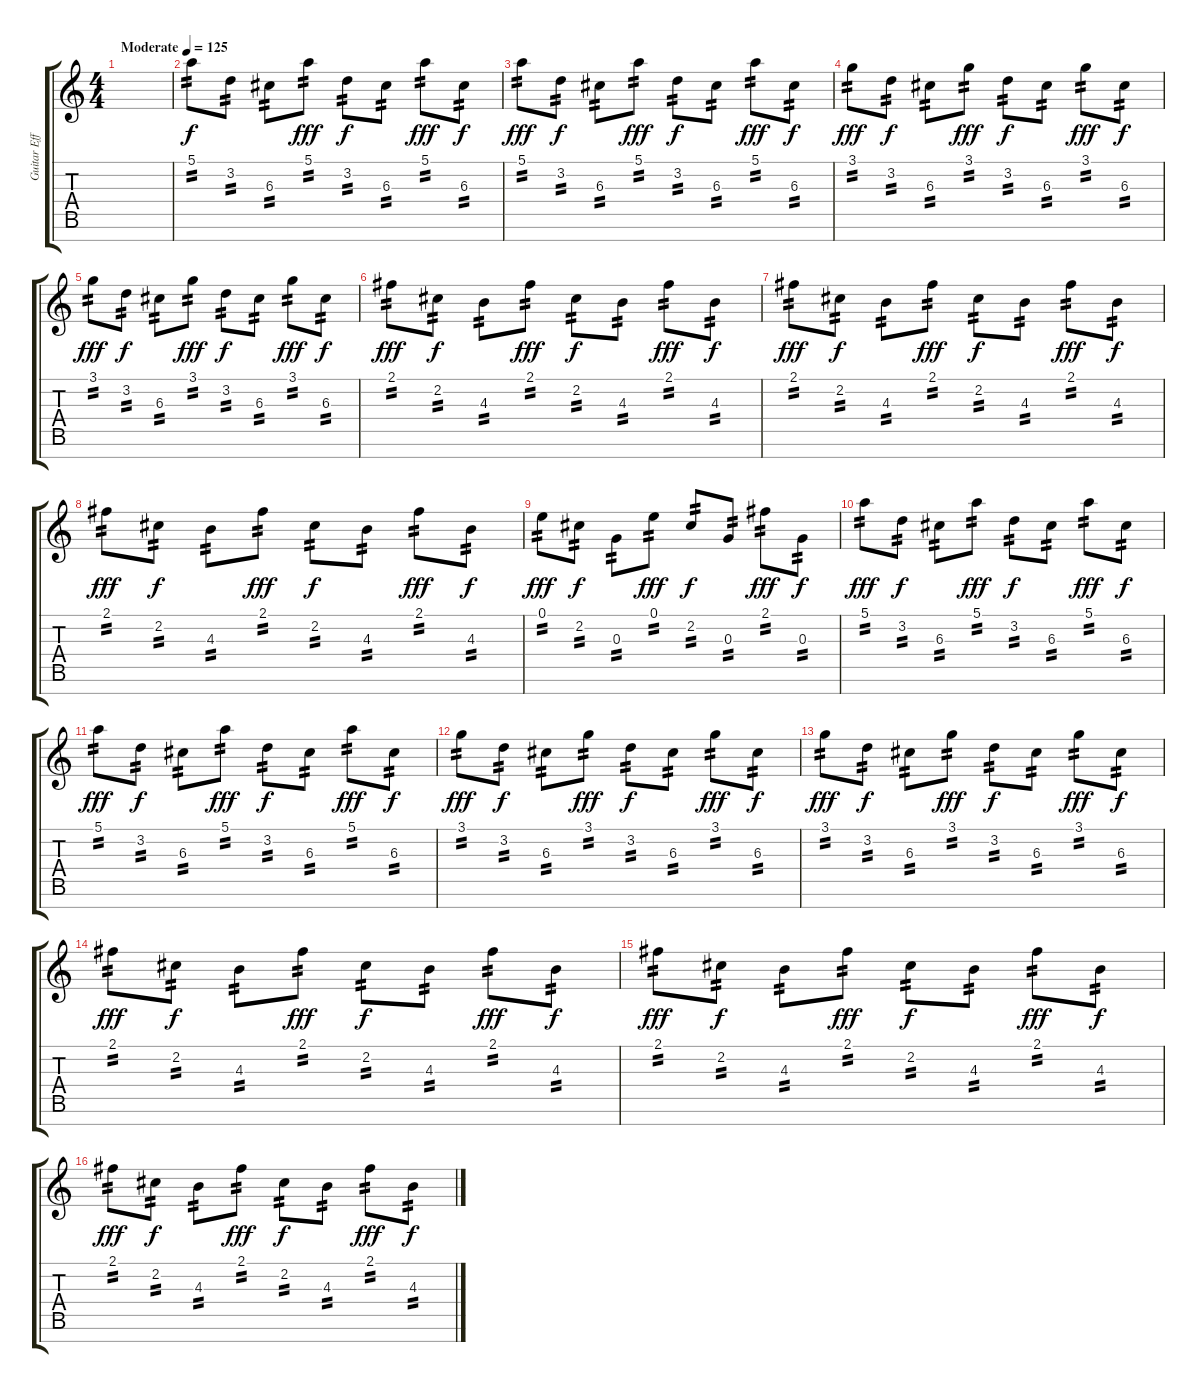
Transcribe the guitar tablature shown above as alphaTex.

\track ("Guitar Effects" "Guitar Eff") {instrument electricguitarjazz}
\staff {score tabs}
\tuning (E4 B3 G3 D3 A2 E2 B1) {hide}
\ts (4 4)
\tempo (125 "Moderate")
\clef g2
\ks c
|
5.1.8{tp 2} 3.2.8{tp 2 dy f} 6.3.8{tp 2} 5.1.8{tp 2 dy fff} 3.2.8{tp 2 dy f} 6.3.8{tp 2} 5.1.8{tp 2 dy fff} 6.3.8{tp 2 dy f} |
5.1.8{tp 2 dy fff} 3.2.8{tp 2 dy f} 6.3.8{tp 2} 5.1.8{tp 2 dy fff} 3.2.8{tp 2 dy f} 6.3.8{tp 2} 5.1.8{tp 2 dy fff} 6.3.8{tp 2 dy f} |
3.1.8{tp 2 dy fff} 3.2.8{tp 2 dy f} 6.3.8{tp 2} 3.1.8{tp 2 dy fff} 3.2.8{tp 2 dy f} 6.3.8{tp 2} 3.1.8{tp 2 dy fff} 6.3.8{tp 2 dy f} |
3.1.8{tp 2 dy fff} 3.2.8{tp 2 dy f} 6.3.8{tp 2} 3.1.8{tp 2 dy fff} 3.2.8{tp 2 dy f} 6.3.8{tp 2} 3.1.8{tp 2 dy fff} 6.3.8{tp 2 dy f} |
2.1.8{tp 2 dy fff} 2.2.8{tp 2 dy f} 4.3.8{tp 2} 2.1.8{tp 2 dy fff} 2.2.8{tp 2 dy f} 4.3.8{tp 2} 2.1.8{tp 2 dy fff} 4.3.8{tp 2 dy f} |
2.1.8{tp 2 dy fff} 2.2.8{tp 2 dy f} 4.3.8{tp 2} 2.1.8{tp 2 dy fff} 2.2.8{tp 2 dy f} 4.3.8{tp 2} 2.1.8{tp 2 dy fff} 4.3.8{tp 2 dy f} |
2.1.8{tp 2 dy fff} 2.2.8{tp 2 dy f} 4.3.8{tp 2} 2.1.8{tp 2 dy fff} 2.2.8{tp 2 dy f} 4.3.8{tp 2} 2.1.8{tp 2 dy fff} 4.3.8{tp 2 dy f} |
0.1.8{tp 2 dy fff} 2.2.8{tp 2 dy f} 0.3.8{tp 2} 0.1.8{tp 2 dy fff} 2.2.8{tp 2 dy f} 0.3.8{tp 2} 2.1.8{tp 2 dy fff} 0.3.8{tp 2 dy f} |
5.1.8{tp 2 dy fff} 3.2.8{tp 2 dy f} 6.3.8{tp 2} 5.1.8{tp 2 dy fff} 3.2.8{tp 2 dy f} 6.3.8{tp 2} 5.1.8{tp 2 dy fff} 6.3.8{tp 2 dy f} |
5.1.8{tp 2 dy fff} 3.2.8{tp 2 dy f} 6.3.8{tp 2} 5.1.8{tp 2 dy fff} 3.2.8{tp 2 dy f} 6.3.8{tp 2} 5.1.8{tp 2 dy fff} 6.3.8{tp 2 dy f} |
3.1.8{tp 2 dy fff} 3.2.8{tp 2 dy f} 6.3.8{tp 2} 3.1.8{tp 2 dy fff} 3.2.8{tp 2 dy f} 6.3.8{tp 2} 3.1.8{tp 2 dy fff} 6.3.8{tp 2 dy f} |
3.1.8{tp 2 dy fff} 3.2.8{tp 2 dy f} 6.3.8{tp 2} 3.1.8{tp 2 dy fff} 3.2.8{tp 2 dy f} 6.3.8{tp 2} 3.1.8{tp 2 dy fff} 6.3.8{tp 2 dy f} |
2.1.8{tp 2 dy fff} 2.2.8{tp 2 dy f} 4.3.8{tp 2} 2.1.8{tp 2 dy fff} 2.2.8{tp 2 dy f} 4.3.8{tp 2} 2.1.8{tp 2 dy fff} 4.3.8{tp 2 dy f} |
2.1.8{tp 2 dy fff} 2.2.8{tp 2 dy f} 4.3.8{tp 2} 2.1.8{tp 2 dy fff} 2.2.8{tp 2 dy f} 4.3.8{tp 2} 2.1.8{tp 2 dy fff} 4.3.8{tp 2 dy f} |
2.1.8{tp 2 dy fff} 2.2.8{tp 2 dy f} 4.3.8{tp 2} 2.1.8{tp 2 dy fff} 2.2.8{tp 2 dy f} 4.3.8{tp 2} 2.1.8{tp 2 dy fff} 4.3.8{tp 2 dy f}
